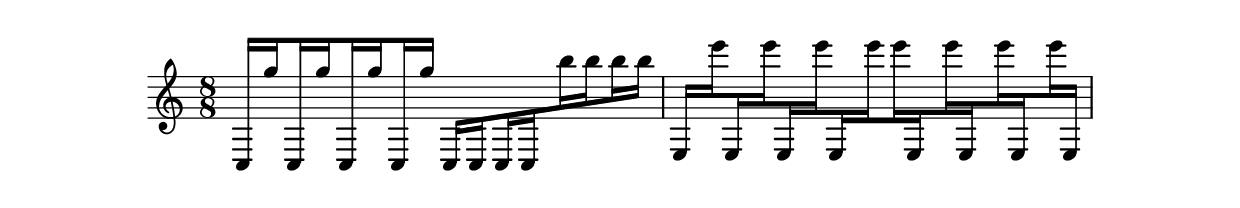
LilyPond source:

\version "1.7.18"
\header {
    
    texidoc = "Knee beaming, complex configurations.  According to
Paul Roberts, the first stem of a beam determines the direction of the
beam, and as such the way that following (kneed) stems attach to the
beam. This is in disagreement with the current algorithm."
    
}

\score { \notes
\relative c'
	 {
	     \property Voice.Beam \set #'auto-knee-gap = #7
	     \property Voice.subdivideBeams = ##t	     
	     \time 8/8
	      c,16-[  g'''16  
	     c,,,16  g'''16 
	     c,,,16  g'''16 	     	     
	     c,,,16  g'''16 ]

	      c,,,16-[ c c c
	      b'''   b b b]

	     \transpose c' a, { \relative b'' {  g,16-[  g'''16  
	     g,,,16  g'''16 
	     g,,,16  g'''16 	     	     
	     g,,,16  g'''16
	     g g,,,
	     g''' g,,,
	     g''' g,,,
	     g''' g,,,]	    }  }
	     
	 }
\paper { raggedright = ##t} 

     }
%% new-chords-done %%
